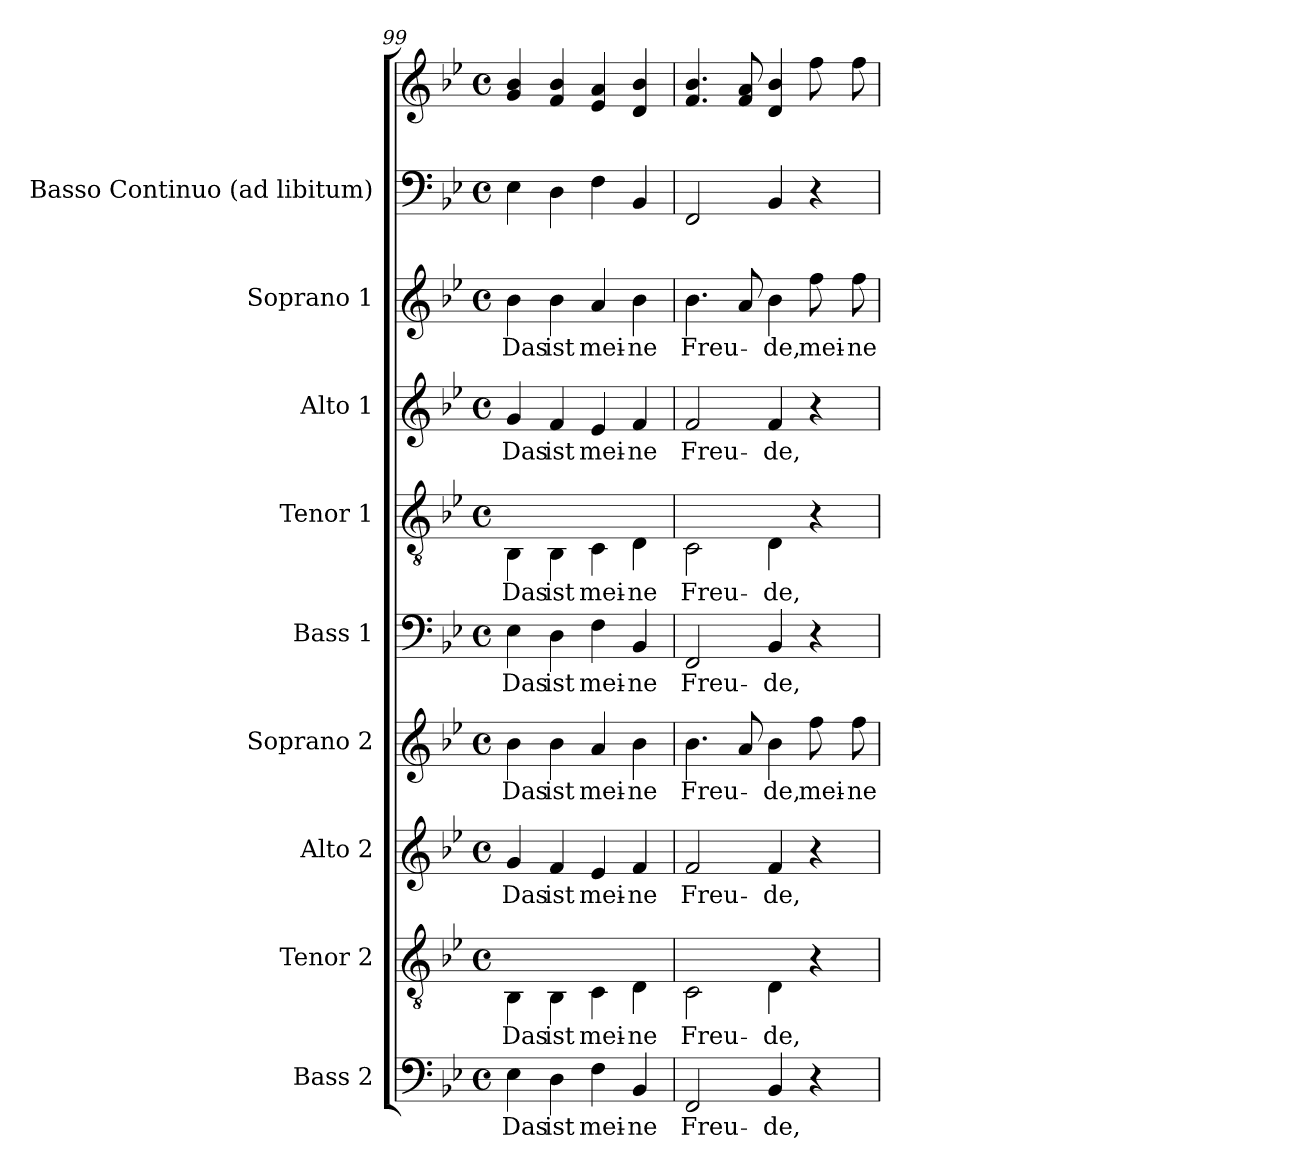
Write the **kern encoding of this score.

**kern	**text	**kern	**text	**kern	**text	**kern	**text	**kern	**text	**kern	**text	**kern	**text	**kern	**text	**kern	**kern
*part9	*part9	*part8	*part8	*part7	*part7	*part6	*part6	*part5	*part5	*part4	*part4	*part3	*part3	*part2	*part2	*part1	*part1
*staff10	*staff10	*staff9	*staff9	*staff8	*staff8	*staff7	*staff7	*staff6	*staff6	*staff5	*staff5	*staff4	*staff4	*staff3	*staff3	*staff2	*staff1
*I"Bass 2	*	*I"Tenor 2	*	*I"Alto 2	*	*I"Soprano 2	*	*I"Bass 1	*	*I"Tenor 1	*	*I"Alto 1	*	*I"Soprano 1	*	*I"Basso Continuo    (ad libitum)	*
*I'Bass 2	*	*I'Tenor 2	*	*I'Alto 2	*	*I'Soprano 2	*	*I'Bass 1	*	*I'Tenor 1	*	*I'Alto 1	*	*I'Soprano 1	*	*I'Basso Continuo    (ad libitum)	*
!!LO:PB:g=z
*clefF4	*	*clefGv2	*	*clefG2	*	*clefG2	*	*clefF4	*	*clefGv2	*	*clefG2	*	*clefG2	*	*clefF4	*clefG2
*k[b-e-]	*	*k[b-e-]	*	*k[b-e-]	*	*k[b-e-]	*	*k[b-e-]	*	*k[b-e-]	*	*k[b-e-]	*	*k[b-e-]	*	*k[b-e-]	*k[b-e-]
*B-:	*	*B-:	*	*B-:	*	*B-:	*	*B-:	*	*B-:	*	*B-:	*	*B-:	*	*B-:	*B-:
*M4/4	*	*M4/4	*	*M4/4	*	*M4/4	*	*M4/4	*	*M4/4	*	*M4/4	*	*M4/4	*	*M4/4	*M4/4
*met(c)	*	*met(c)	*	*met(c)	*	*met(c)	*	*met(c)	*	*met(c)	*	*met(c)	*	*met(c)	*	*met(c)	*met(c)
=99	=99	=99	=99	=99	=99	=99	=99	=99	=99	=99	=99	=99	=99	=99	=99	=99	=99
!	!LO:LY:b:color=#000000	!	!	!	!	!	!	!	!	!	!	!	!	!	!	!	!
!	!	!	!LO:LY:b:color=#000000	!	!	!	!	!	!	!	!	!	!	!	!	!	!
!	!	!	!	!	!LO:LY:b:color=#000000	!	!	!	!	!	!	!	!	!	!	!	!
!	!	!	!	!	!	!	!LO:LY:b:color=#000000	!	!	!	!	!	!	!	!	!	!
!	!	!	!	!	!	!	!	!	!LO:LY:b:color=#000000	!	!	!	!	!	!	!	!
!	!	!	!	!	!	!	!	!	!	!	!LO:LY:b:color=#000000	!	!	!	!	!	!
!	!	!	!	!	!	!	!	!	!	!	!	!	!LO:LY:b:color=#000000	!	!	!	!
!	!	!	!	!	!	!	!	!	!	!	!	!	!	!	!LO:LY:b:color=#000000	!	!
4E-i\	Das	4BB-i\	Das	4gi/	Das	4b-i\	Das	4E-i\	Das	4BB-i\	Das	4gi/	-Das	4b-i\	Das	4E-i\	4gi/ 4b-i
!	!LO:LY:b:color=#000000	!	!	!	!	!	!	!	!	!	!	!	!	!	!	!	!
!	!	!	!LO:LY:b:color=#000000	!	!	!	!	!	!	!	!	!	!	!	!	!	!
!	!	!	!	!	!LO:LY:b:color=#000000	!	!	!	!	!	!	!	!	!	!	!	!
!	!	!	!	!	!	!	!LO:LY:b:color=#000000	!	!	!	!	!	!	!	!	!	!
!	!	!	!	!	!	!	!	!	!LO:LY:b:color=#000000	!	!	!	!	!	!	!	!
!	!	!	!	!	!	!	!	!	!	!	!LO:LY:b:color=#000000	!	!	!	!	!	!
!	!	!	!	!	!	!	!	!	!	!	!	!	!LO:LY:b:color=#000000	!	!	!	!
!	!	!	!	!	!	!	!	!	!	!	!	!	!	!	!LO:LY:b:color=#000000	!	!
4Di\	ist	4BB-i\	ist	4fi/	ist	4b-i\	ist	4Di\	ist	4BB-i\	ist	4fi/	ist	4b-i\	ist	4Di\	4fi/ 4b-i
!	!LO:LY:b:color=#000000	!	!	!	!	!	!	!	!	!	!	!	!	!	!	!	!
!	!	!	!LO:LY:b:color=#000000	!	!	!	!	!	!	!	!	!	!	!	!	!	!
!	!	!	!	!	!LO:LY:b:color=#000000	!	!	!	!	!	!	!	!	!	!	!	!
!	!	!	!	!	!	!	!LO:LY:b:color=#000000	!	!	!	!	!	!	!	!	!	!
!	!	!	!	!	!	!	!	!	!LO:LY:b:color=#000000	!	!	!	!	!	!	!	!
!	!	!	!	!	!	!	!	!	!	!	!LO:LY:b:color=#000000	!	!	!	!	!	!
!	!	!	!	!	!	!	!	!	!	!	!	!	!LO:LY:b:color=#000000	!	!	!	!
!	!	!	!	!	!	!	!	!	!	!	!	!	!	!	!LO:LY:b:color=#000000	!	!
4Fi\	mei-	4Ci\	mei-	4e-i/	mei-	4ai/	mei-	4Fi\	mei-	4Ci\	mei-	4e-i/	mei-	4ai/	mei-	4Fi\	4e-i/ 4ai
!	!LO:LY:b:color=#000000	!	!	!	!	!	!	!	!	!	!	!	!	!	!	!	!
!	!	!	!LO:LY:b:color=#000000	!	!	!	!	!	!	!	!	!	!	!	!	!	!
!	!	!	!	!	!LO:LY:b:color=#000000	!	!	!	!	!	!	!	!	!	!	!	!
!	!	!	!	!	!	!	!LO:LY:b:color=#000000	!	!	!	!	!	!	!	!	!	!
!	!	!	!	!	!	!	!	!	!LO:LY:b:color=#000000	!	!	!	!	!	!	!	!
!	!	!	!	!	!	!	!	!	!	!	!LO:LY:b:color=#000000	!	!	!	!	!	!
!	!	!	!	!	!	!	!	!	!	!	!	!	!LO:LY:b:color=#000000	!	!	!	!
!	!	!	!	!	!	!	!	!	!	!	!	!	!	!	!LO:LY:b:color=#000000	!	!
4BB-i/	-ne	4Di\	-ne	4fi/	-ne	4b-i\	-ne	4BB-i/	-ne	4Di\	-ne	4fi/	-ne	4b-i\	-ne	4BB-i/	4di/ 4b-i
=100	=100	=100	=100	=100	=100	=100	=100	=100	=100	=100	=100	=100	=100	=100	=100	=100	=100
!	!LO:LY:b:color=#000000	!	!	!	!	!	!	!	!	!	!	!	!	!	!	!	!
!	!	!	!LO:LY:b:color=#000000	!	!	!	!	!	!	!	!	!	!	!	!	!	!
!	!	!	!	!	!LO:LY:b:color=#000000	!	!	!	!	!	!	!	!	!	!	!	!
!	!	!	!	!	!	!	!LO:LY:b:color=#000000	!	!	!	!	!	!	!	!	!	!
!	!	!	!	!	!	!	!	!	!LO:LY:b:color=#000000	!	!	!	!	!	!	!	!
!	!	!	!	!	!	!	!	!	!	!	!LO:LY:b:color=#000000	!	!	!	!	!	!
!	!	!	!	!	!	!	!	!	!	!	!	!	!LO:LY:b:color=#000000	!	!	!	!
!	!	!	!	!	!	!	!	!	!	!	!	!	!	!	!LO:LY:b:color=#000000	!	!
2FFi/	Freu-	2Ci\	Freu-	2fi/	Freu-	4.b-i\	Freu-	2FFi/	Freu-	2Ci\	Freu-	2fi/	Freu-	4.b-i\	Freu-	2FFi/	4.fi/ 4.b-i
.	.	.	.	.	.	8ai/	.	.	.	.	.	.	.	8ai/	.	.	8fi/ 8ai
!	!LO:LY:b:color=#000000	!	!	!	!	!	!	!	!	!	!	!	!	!	!	!	!
!	!	!	!LO:LY:b:color=#000000	!	!	!	!	!	!	!	!	!	!	!	!	!	!
!	!	!	!	!	!LO:LY:b:color=#000000	!	!	!	!	!	!	!	!	!	!	!	!
!	!	!	!	!	!	!	!LO:LY:b:color=#000000	!	!	!	!	!	!	!	!	!	!
!	!	!	!	!	!	!	!	!	!LO:LY:b:color=#000000	!	!	!	!	!	!	!	!
!	!	!	!	!	!	!	!	!	!	!	!LO:LY:b:color=#000000	!	!	!	!	!	!
!	!	!	!	!	!	!	!	!	!	!	!	!	!LO:LY:b:color=#000000	!	!	!	!
!	!	!	!	!	!	!	!	!	!	!	!	!	!	!	!LO:LY:b:color=#000000	!	!
4BB-i/	-de,	4Di\	-de,	4fi/	-de,	4b-i\	-de,	4BB-i/	-de,	4Di\	-de,	4fi/	-de,-	4b-i\	-de,	4BB-i/	4di/ 4b-i
!	!	!	!	!	!	!	!LO:LY:b:color=#000000	!	!	!	!	!	!	!	!	!	!
!	!	!	!	!	!	!	!	!	!	!	!	!	!	!	!LO:LY:b:color=#000000	!	!
4r	.	4r	.	4r	.	8ffi\	mei-	4r	.	4r	.	4r	.	8ffi\	mei-	4r	8ffi\
!	!	!	!	!	!	!	!LO:LY:b:color=#000000	!	!	!	!	!	!	!	!	!	!
!	!	!	!	!	!	!	!	!	!	!	!	!	!	!	!LO:LY:b:color=#000000	!	!
.	.	.	.	.	.	8ffi\	-ne	.	.	.	.	.	.	8ffi\	-ne	.	8ffi\
=	=	=	=	=	=	=	=	=	=	=	=	=	=	=	=	=	=
*-	*-	*-	*-	*-	*-	*-	*-	*-	*-	*-	*-	*-	*-	*-	*-	*-	*-
